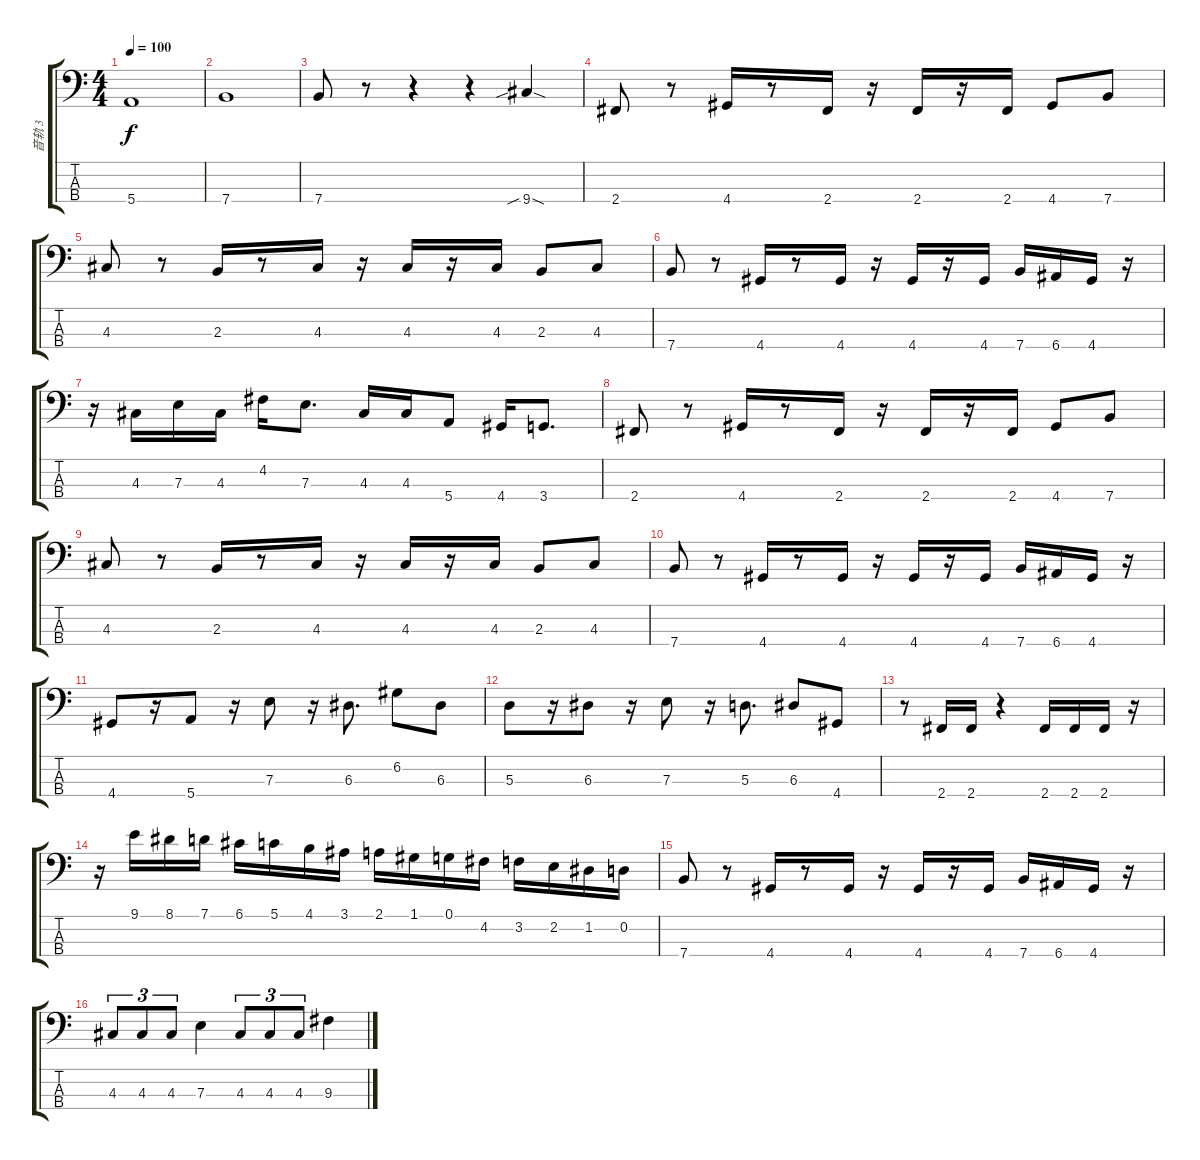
\track ("音轨 3" "音轨 3") {instrument electricbassfinger}
\staff {score tabs}
\tuning (G2 D2 A1 E1) {hide}
\ts (4 4)
\tempo 100
\clef f4
\ks c
5.4{t}.1{dy f} |
7.4.1 |
7.4.8 r.8 r.4 r.4 9.4{sib sod}.4 |
2.4.8 r.8 4.4.16 r.8 2.4.16 r.16 2.4.16 r.16 2.4.16 4.4.8 7.4.8 |
4.3.8 r.8 2.3.16 r.8 4.3.16 r.16 4.3.16 r.16 4.3.16 2.3.8 4.3.8 |
7.4.8 r.8 4.4.16 r.8 4.4.16 r.16 4.4.16 r.16 4.4.16 7.4.16 6.4.16 4.4.16 r.16 |
r.16 4.3.16 7.3.16 4.3.16 4.2.16 7.3.8{d} 4.3.16 4.3.16 5.4.8 4.4.16 3.4.8{d} |
2.4.8 r.8 4.4.16 r.8 2.4.16 r.16 2.4.16 r.16 2.4.16 4.4.8 7.4.8 |
4.3.8 r.8 2.3.16 r.8 4.3.16 r.16 4.3.16 r.16 4.3.16 2.3.8 4.3.8 |
7.4.8 r.8 4.4.16 r.8 4.4.16 r.16 4.4.16 r.16 4.4.16 7.4.16 6.4.16 4.4.16 r.16 |
4.4.8 r.16 5.4.8 r.16 7.3.8 r.16 6.3.8{d} 6.2.8 6.3.8 |
5.3.8 r.16 6.3.8 r.16 7.3.8 r.16 5.3.8{d} 6.3.8 4.4.8 |
r.8 2.4.16 2.4.16 r.4 2.4.16 2.4.16 2.4.16 r.16 |
r.16 9.1.16 8.1.16 7.1.16 6.1.16 5.1.16 4.1.16 3.1.16 2.1.16 1.1.16 0.1.16 4.2.16 3.2.16 2.2.16 1.2.16 0.2.16 |
7.4.8 r.8 4.4.16 r.8 4.4.16 r.16 4.4.16 r.16 4.4.16 7.4.16 6.4.16 4.4.16 r.16 |
4.3.8{tu (3 2)} 4.3.8{tu (3 2)} 4.3.8{tu (3 2)} 7.3.4 4.3.8{tu (3 2)} 4.3.8{tu (3 2)} 4.3.8{tu (3 2)} 9.3.4
